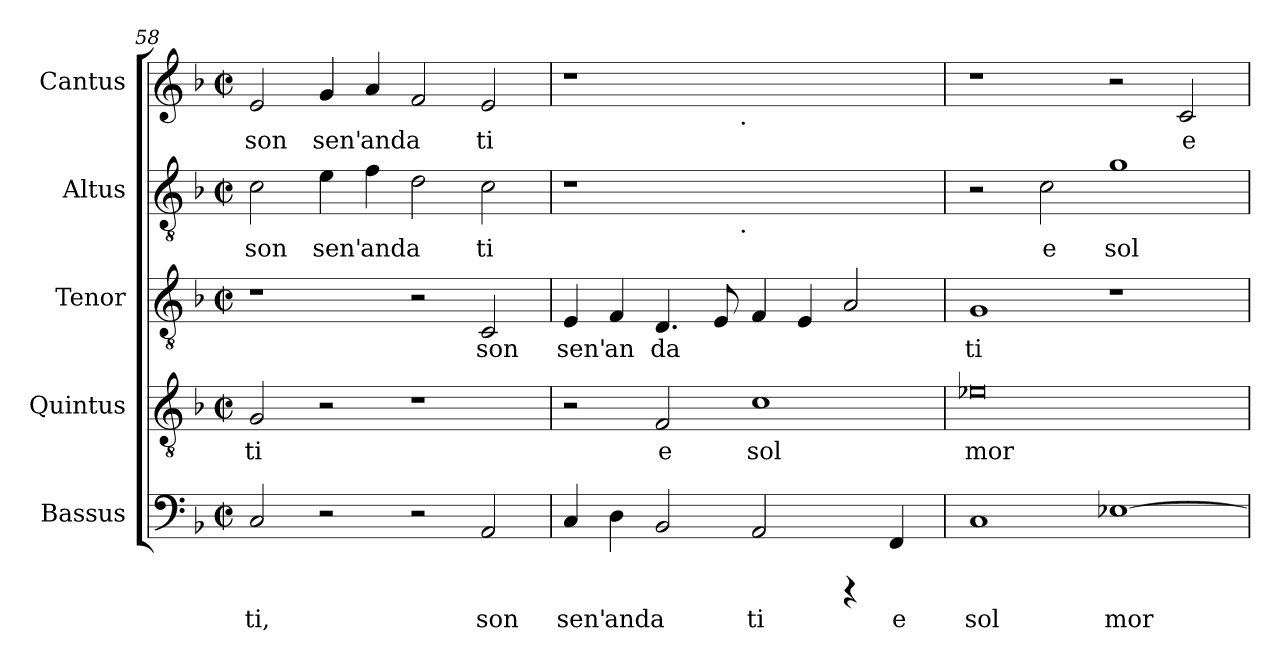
**kern	**text	**kern	**text	**kern	**text	**kern	**text	**kern	**text
*part5	*part5	*part4	*part4	*part3	*part3	*part2	*part2	*part1	*part1
*staff5	*staff5	*staff4	*staff4	*staff3	*staff3	*staff2	*staff2	*staff1	*staff1
*I"Bassus	*	*I"Quintus	*	*I"Tenor	*	*I"Altus	*	*I"Cantus	*
*clefF4	*	*clefGv2	*	*clefGv2	*	*clefGv2	*	*clefG2	*
*k[b-]	*	*k[b-]	*	*k[b-]	*	*k[b-]	*	*k[b-]	*
*F:	*	*F:	*	*F:	*	*F:	*	*F:	*
*M2/2	*	*M2/2	*	*M2/2	*	*M2/2	*	*M2/2	*
*met(c|)	*	*met(c|)	*	*met(c|)	*	*met(c|)	*	*met(c|)	*
=58	=58	=58	=58	=58	=58	=58	=58	=58	=58
!	!LO:LY:b	!	!LO:LY:b	!	!	!	!LO:LY:b	!	!LO:LY:b:cj
2C/	ti,	2G/	ti	1r	.	2c\	son	2e/	son
!	!	!	!	!	!	!	!LO:LY:b	!	!LO:LY:b:cj
2r	.	2r	.	.	.	4e\	sen'	4g/	sen'
!	!	!	!	!	!	!	!LO:LY:b	!	!LO:LY:b:cj
.	.	.	.	.	.	4f\	anda	4a/	anda-
!	!	!	!	!	!	!	!LO:LY:b	!	!LO:LY:b:cj
2r	.	1r	.	2r	.	2d\	.	2f/	--
!	!LO:LY:b	!	!	!	!LO:LY:b:cj	!	!LO:LY:b	!	!LO:LY:b:cj
2AA/	son	.	.	2C/	son	2c\	ti	2e/	-ti
=59	=59	=59	=59	=59	=59	=59	=59	=59	=59
!	!LO:LY:b	!	!	!	!LO:LY:b:cj	!	!	!	!
*	*	*	*	*	*	*^	*	*^	*
4C/	sen'	2r	.	4E/	sen'	1r	2ryy	.	1r	2ryy	.
!	!LO:LY:b	!	!	!	!LO:LY:b:cj	!	!	!	!	!	!
4D\	anda	.	.	4F/	an	.	.	.	.	.	.
!	!LO:LY:b	!	!LO:LY:b	!	!LO:LY:b:cj	!	!	!	!	!	!
2BB-/	.	2F/	e	4.D/	da	.	4...ryy	.	.	4...ryy	.
!	!	!	!	!	!LO:LY:b:cj	!	!	!	!	!	!
.	.	.	.	8E/	.	.	.	.	.	.	.
!	!	!	!	!	!	!	!	!	!	!LO:TX:b:t=.	!
!	!	!	!	!	!	!	!LO:TX:b:t=.	!	!	!	!
.	.	.	.	.	.	.	1ryy	.	.	1ryy	.
!	!LO:LY:b	!	!LO:LY:b	!	!LO:LY:b:cj	!	!	!	!	!	!
2AA/	ti	1c	sol	4F/	.	1ryy	.	.	1ryy	.	.
!	!	!	!	!	!LO:LY:b:cj	!	!	!	!	!	!
.	.	.	.	4E/	.	.	.	.	.	.	.
!	!	!	!	!	!LO:LY:b:cj	!	!	!	!	!	!
4rCCC	.	.	.	2A/	.	.	.	.	.	.	.
!	!LO:LY:b	!	!	!	!	!	!	!	!	!	!
4FF/	e	.	.	.	.	.	.	.	.	.	.
.	.	.	.	.	.	.	32ryy	.	.	32ryy	.
!!LO:PB:g=z
=60	=60	=60	=60	=60	=60	=60	=60	=60	=60	=60	=60
!	!LO:LY:b	!	!LO:LY:b	!	!LO:LY:b:cj	!	!	!	!	!	!
*	*	*	*	*	*	*v	*v	*	*	*	*
*	*	*	*	*	*	*	*	*v	*v	*
1C	sol	0e-X	mor	1G	ti	2r	.	1r	.
!	!	!	!	!	!	!	!LO:LY:b	!	!
.	.	.	.	.	.	2c\	e	.	.
!	!LO:LY:b	!	!	!	!	!	!LO:LY:b	!	!
[>1E-X	mor	.	.	1r	.	1g	sol	2r	.
!	!	!	!	!	!	!	!	!	!LO:LY:b:cj
.	.	.	.	.	.	.	.	2c/	e
=	=	=	=	=	=	=	=	=	=
*-	*-	*-	*-	*-	*-	*-	*-	*-	*-
